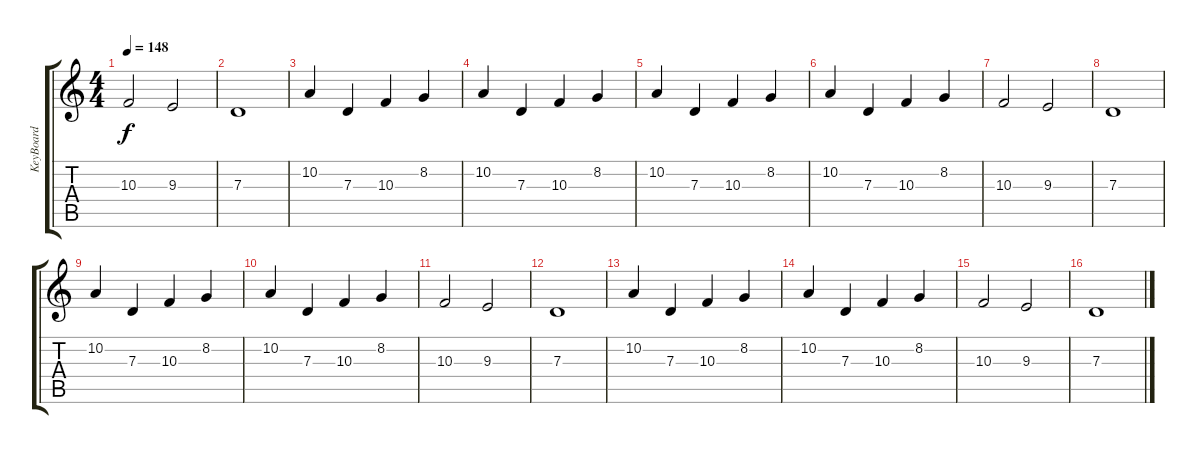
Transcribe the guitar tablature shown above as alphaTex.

\track ("KeyBoard " "KeyBoard ") {instrument lead2sawtooth}
\staff {score tabs}
\tuning (E4 B3 G3 D3 A2 E2) {hide}
\ts (4 4)
\tempo 148
\clef g2
\ks c
10.3.2{dy f} 9.3.2 |
7.3.1 |
10.2.4 7.3.4 10.3.4 8.2.4 |
10.2.4 7.3.4 10.3.4 8.2.4 |
10.2.4 7.3.4 10.3.4 8.2.4 |
10.2.4 7.3.4 10.3.4 8.2.4 |
10.3.2 9.3.2 |
7.3.1 |
10.2.4 7.3.4 10.3.4 8.2.4 |
10.2.4 7.3.4 10.3.4 8.2.4 |
10.3.2 9.3.2 |
7.3.1 |
10.2.4{volume 12} 7.3.4 10.3.4 8.2.4 |
10.2.4 7.3.4 10.3.4 8.2.4 |
10.3.2 9.3.2 |
7.3.1
